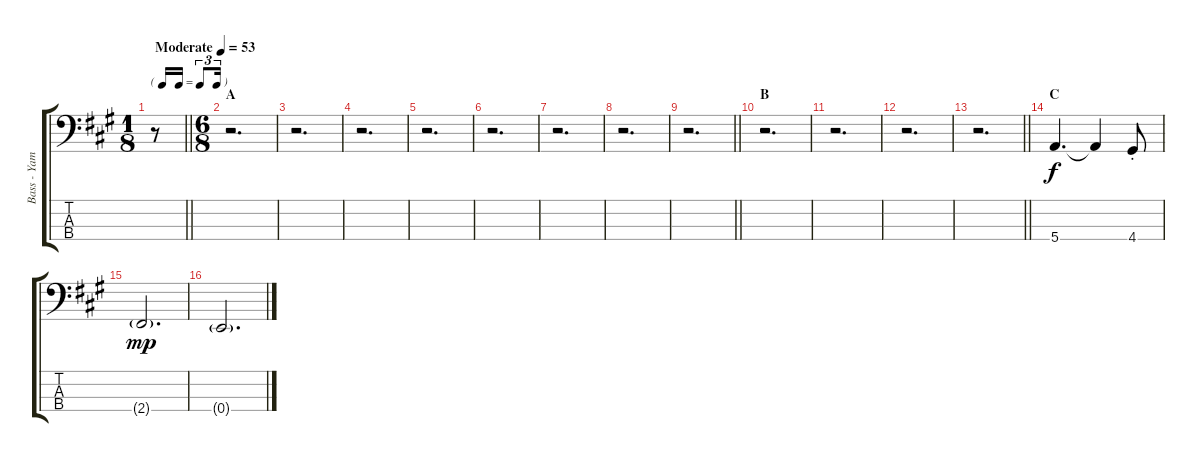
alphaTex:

\track ("Bass - Yamada Takahiro" "Bass - Yam") {instrument electricbasspick}
\staff {score tabs}
\tuning (G2 D2 A1 E1) {hide}
\ts (1 8)
\tf triplet16th
\tempo (53 "Moderate")
\clef f4
\barLineRight lightlight
\ks a
r.8{dy f instrument electricbasspick} |
\ts (6 8)
\section ("" "A")
r.2{d} |
r.2{d} |
r.2{d} |
r.2{d} |
r.2{d} |
r.2{d} |
r.2{d} |
\barLineRight lightlight
r.2{d} |
\section ("" "B")
r.2{d} |
r.2{d} |
r.2{d} |
\barLineRight lightlight
r.2{d} |
\section ("" "C")
5.4.4{d} 5.4{t}.4 4.4{st}.8 |
2.4{g}.2{d dy mp} |
0.4{g}.2{d}
